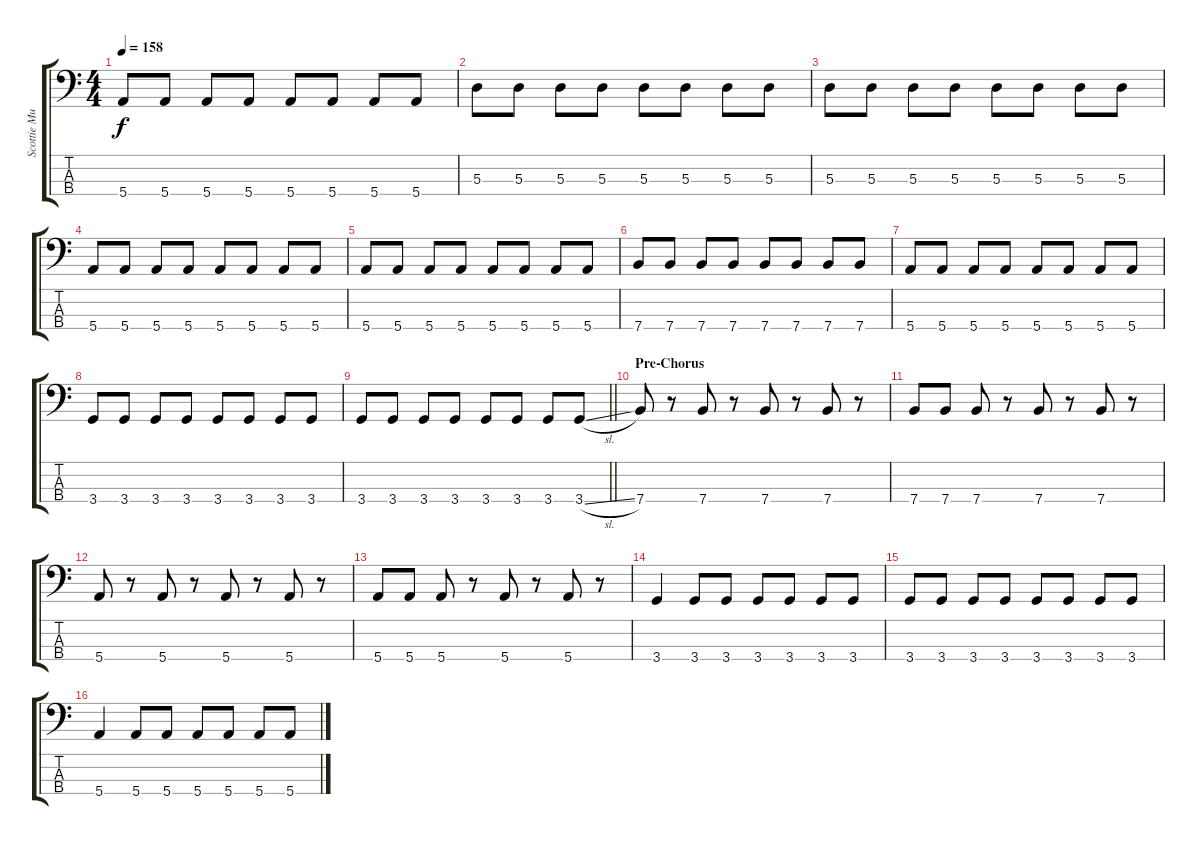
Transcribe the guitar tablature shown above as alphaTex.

\track ("Scottie Murphy - Bass" "Scottie Mu") {instrument electricbasspick}
\staff {score tabs}
\tuning (G2 D2 A1 E1) {hide}
\ts (4 4)
\tempo 158
\clef f4
\ks c
5.4.8{dy f} 5.4.8 5.4.8 5.4.8 5.4.8 5.4.8 5.4.8 5.4.8 |
5.3.8 5.3.8 5.3.8 5.3.8 5.3.8 5.3.8 5.3.8 5.3.8 |
5.3.8 5.3.8 5.3.8 5.3.8 5.3.8 5.3.8 5.3.8 5.3.8 |
5.4.8 5.4.8 5.4.8 5.4.8 5.4.8 5.4.8 5.4.8 5.4.8 |
5.4.8 5.4.8 5.4.8 5.4.8 5.4.8 5.4.8 5.4.8 5.4.8 |
7.4.8 7.4.8 7.4.8 7.4.8 7.4.8 7.4.8 7.4.8 7.4.8 |
5.4.8 5.4.8 5.4.8 5.4.8 5.4.8 5.4.8 5.4.8 5.4.8 |
3.4.8 3.4.8 3.4.8 3.4.8 3.4.8 3.4.8 3.4.8 3.4.8 |
\barLineRight lightlight
3.4.8 3.4.8 3.4.8 3.4.8 3.4.8 3.4.8 3.4.8 3.4{sl}.8 |
\section ("" "Pre-Chorus")
7.4.8 r.8 7.4.8 r.8 7.4.8 r.8 7.4.8 r.8 |
7.4.8 7.4.8 7.4.8 r.8 7.4.8 r.8 7.4.8 r.8 |
5.4.8 r.8 5.4.8 r.8 5.4.8 r.8 5.4.8 r.8 |
5.4.8 5.4.8 5.4.8 r.8 5.4.8 r.8 5.4.8 r.8 |
3.4.4 3.4.8 3.4.8 3.4.8 3.4.8 3.4.8 3.4.8 |
3.4.8 3.4.8 3.4.8 3.4.8 3.4.8 3.4.8 3.4.8 3.4.8 |
5.4.4 5.4.8 5.4.8 5.4.8 5.4.8 5.4.8 5.4.8
